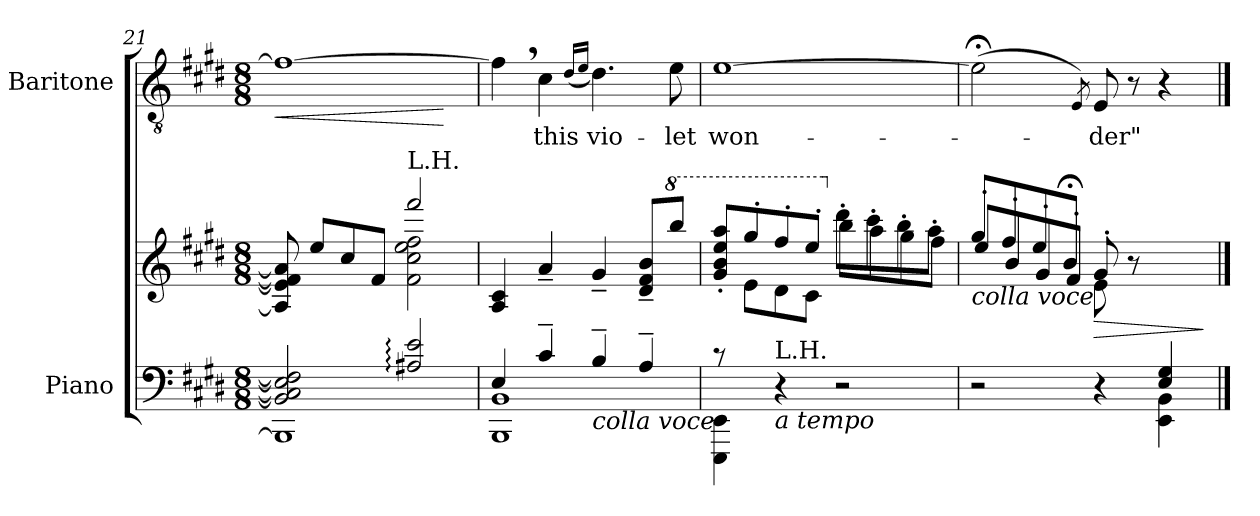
**kern	**kern	**dynam	**kern	**text	**dynam
*part2	*part2	*part2	*part1	*part1	*part1
*staff3	*staff2	*staff2/3	*staff1	*staff1	*staff1
*I"Piano	*	*	*I"Baritone	*	*
*I'Pno	*	*	*	*	*
*clefF4	*clefG2	*	*clefGv2	*	*
*k[f#c#g#d#]	*k[f#c#g#d#]	*	*k[f#c#g#d#]	*	*
*M8/8	*M8/8	*	*M8/8	*	*
=21	=21	=21	=21	=21	=21
*^	*^	*	*	*	*
!	!	!	!	!	!	!	!LO:HP:b
2BB/] 2C#/] 2E/] 2F#/]	1BBB]	8A#/] 8e/] 8f#/] 8a#/]	2ryy	.	1f#_	.	<
.	.	8ee/L	.	.	.	.	.
.	.	8cc#/	.	.	.	.	.
.	.	8f#/J	.	.	.	.	.
!	!	!LO:TX:a:t=L.H.	!	!	!	!	!
2A#X/: 2e/:	.	2f#\ 2cc#\ 2ee\ 2ff#\	2fff#/	.	.	.	.
*v	*v	*	*	*	*	*	*
*	*v	*v	*	*	*	*
.	.	.	.	.	[
!!LO:LB:g=z
=22	=22	=22	=22	=22	=22
*^	*	*	*	*	*
4E/	1BBB 1BB	4A/ 4c#/	.	4f#,\]	.	.
!	!	!	!	!	!LO:LY:b	!
4c#~>/	.	4a~>/	.	4c#\	this	.
.	.	.	.	(16qd#/LL	.	.
.	.	.	.	16qe/JJ	.	.
!LO:TX:b:i:t=colla voce	!	!	!	!	!	!
!	!	!	!	!	!LO:LY:b	!
4B~>/	.	4g#~>/	.	4.d#\)	vio-	.
4A~>/	.	8d#/~> 8f#/~> 8b/~>L	.	.	.	.
*	*	*8va	*	*	*	*
!	!	!	!	!	!LO:LY:b	!
.	.	8bbb/J	.	8e\	-let	.
=23	=23	=23	=23	=23	=23	=23
*	*	*^	*	*	*	*
!	!	!	!	!	!	!LO:LY:b	!
8r	4EEE\ 4EE\	8gg#/'> 8bb/'> 8eee/'> 8aaa/'>L	8ryy	.	[1e	won-	.
2..ryy	.	8ggg#'>/	(8ee\L	.	.	.	.
!	!LO:TX:a:t=L.H.	!	!	!	!	!	!
!	!LO:TX:b:i:t=a tempo	!	!	!	!	!	!
.	4r	8fff#'>/	8dd#\	.	.	.	.
.	.	8eee'>/J	8cc#\J	.	.	.	.
*	*	*X8va	*	*	*	*	*
.	2r	8ddd#'>\L	8bb\L	.	.	.	.
.	.	8ccc#'>\	8aa\	.	.	.	.
.	.	8bb'>\	8gg#\	.	.	.	.
.	.	8aa'>\J	8ff#\J	.	.	.	.
=24	=24	=24	=24	=24	=24	=24	=24
*	*^	*	*	*	*	*	*
!	!	!	!LO:TX:b:i:t=colla voce	!	!	!	!	!
2.ryy	8ryy	2r	8gg#'>/L	8ee/L	.	(2e;<\]	.	.
.	8ryy@	.	8ff#'>/	8b/	.	.	.	.
.	8ryy@	.	8ee'>/	8g#/	.	.	.	.
.	8ryy@	.	8b;<'>/J	8f#/J	.	.	.	.
.	.	.	.	.	.	8qE/)	.	.
!	!	!	!	!	!LO:HP:b	!	!LO:LY:b	!
.	8ryy@	4r	8g#'>/	8e\	>	8E/	-der"	.
.	8ryy	.	8r	4ryy	.	8r	.	.
4E/ 4G#/	4EE\ 4BB\	4ryy	4ryy	.	.	4r	.	.
.	.	.	.	8ryy	.	.	.	.
*v	*v	*v	*	*	*	*	*	*
*	*v	*v	*	*	*	*
.	.	]	.	.	.
==	==	==	==	==	==
*-	*-	*-	*-	*-	*-
